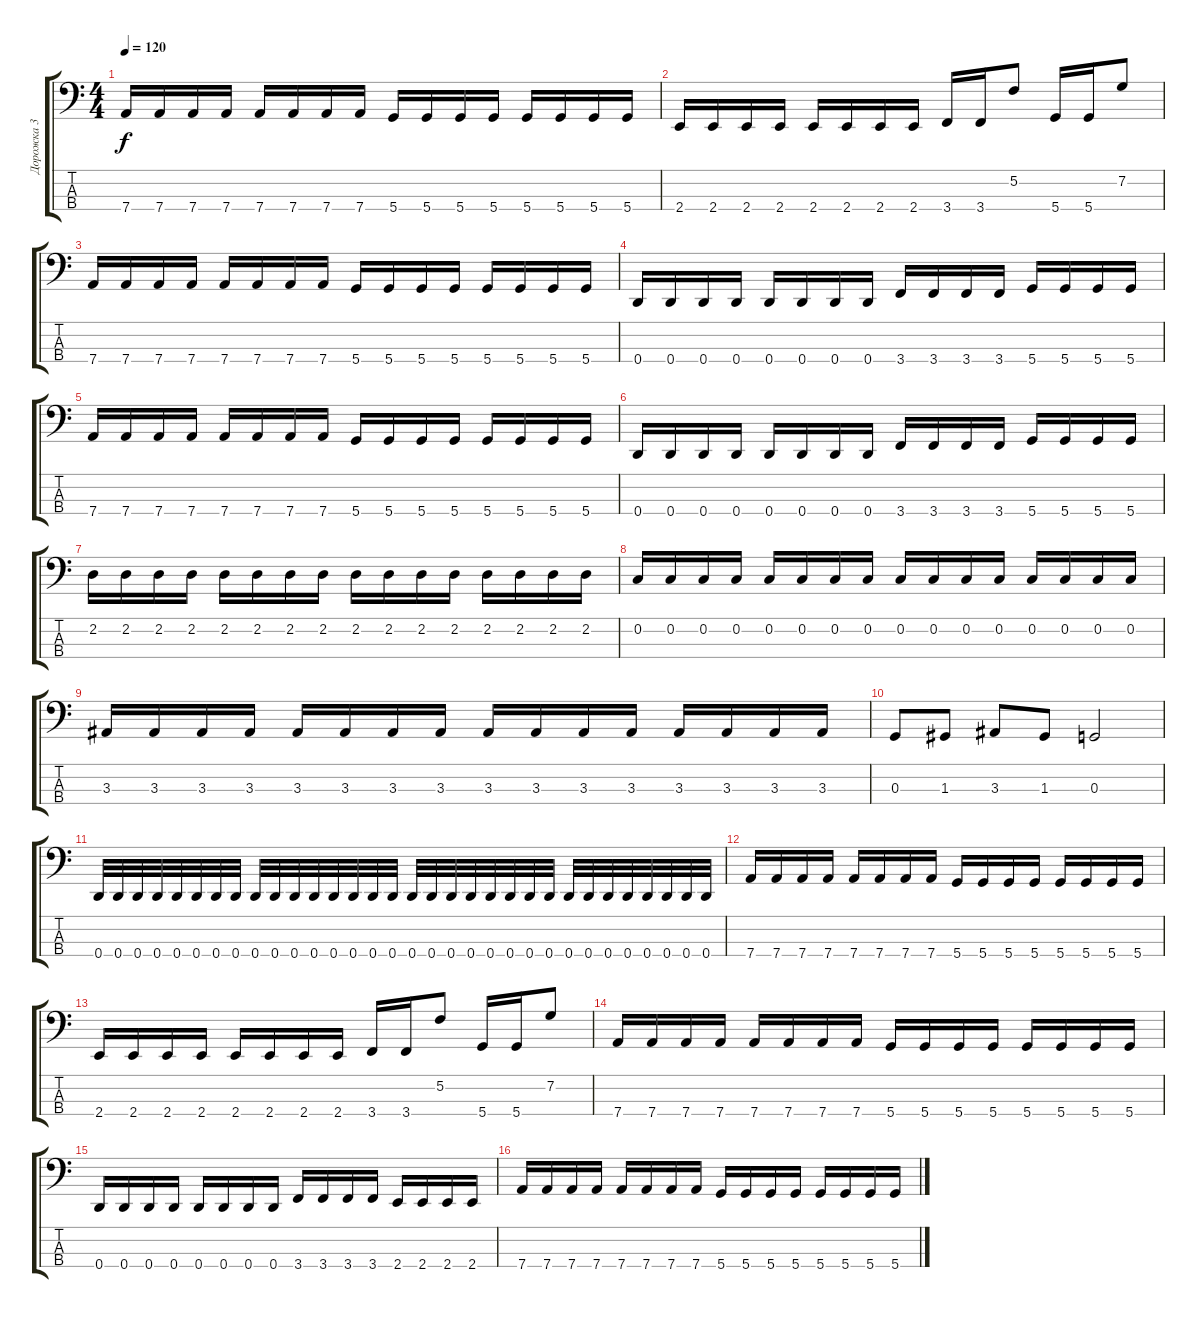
\track ("Дорожка 3" "Дорожка 3") {instrument electricbassfinger}
\staff {score tabs}
\tuning (F2 C2 G1 D1) {hide}
\ts (4 4)
\tempo 120
\clef f4
\ks c
7.4.16{dy f} 7.4.16 7.4.16 7.4.16 7.4.16 7.4.16 7.4.16 7.4.16 5.4.16 5.4.16 5.4.16 5.4.16 5.4.16 5.4.16 5.4.16 5.4.16 |
2.4.16 2.4.16 2.4.16 2.4.16 2.4.16 2.4.16 2.4.16 2.4.16 3.4.16 3.4.16 5.2.8 5.4.16 5.4.16 7.2.8 |
7.4.16 7.4.16 7.4.16 7.4.16 7.4.16 7.4.16 7.4.16 7.4.16 5.4.16 5.4.16 5.4.16 5.4.16 5.4.16 5.4.16 5.4.16 5.4.16 |
0.4.16 0.4.16 0.4.16 0.4.16 0.4.16 0.4.16 0.4.16 0.4.16 3.4.16 3.4.16 3.4.16 3.4.16 5.4.16 5.4.16 5.4.16 5.4.16 |
7.4.16 7.4.16 7.4.16 7.4.16 7.4.16 7.4.16 7.4.16 7.4.16 5.4.16 5.4.16 5.4.16 5.4.16 5.4.16 5.4.16 5.4.16 5.4.16 |
0.4.16 0.4.16 0.4.16 0.4.16 0.4.16 0.4.16 0.4.16 0.4.16 3.4.16 3.4.16 3.4.16 3.4.16 5.4.16 5.4.16 5.4.16 5.4.16 |
2.2.16 2.2.16 2.2.16 2.2.16 2.2.16 2.2.16 2.2.16 2.2.16 2.2.16 2.2.16 2.2.16 2.2.16 2.2.16 2.2.16 2.2.16 2.2.16 |
0.2.16 0.2.16 0.2.16 0.2.16 0.2.16 0.2.16 0.2.16 0.2.16 0.2.16 0.2.16 0.2.16 0.2.16 0.2.16 0.2.16 0.2.16 0.2.16 |
3.3.16 3.3.16 3.3.16 3.3.16 3.3.16 3.3.16 3.3.16 3.3.16 3.3.16 3.3.16 3.3.16 3.3.16 3.3.16 3.3.16 3.3.16 3.3.16 |
0.3.8 1.3.8 3.3.8 1.3.8 0.3.2 |
0.4.32 0.4.32 0.4.32 0.4.32 0.4.32 0.4.32 0.4.32 0.4.32 0.4.32 0.4.32 0.4.32 0.4.32 0.4.32 0.4.32 0.4.32 0.4.32 0.4.32 0.4.32 0.4.32 0.4.32 0.4.32 0.4.32 0.4.32 0.4.32 0.4.32 0.4.32 0.4.32 0.4.32 0.4.32 0.4.32 0.4.32 0.4.32 |
7.4.16 7.4.16 7.4.16 7.4.16 7.4.16 7.4.16 7.4.16 7.4.16 5.4.16 5.4.16 5.4.16 5.4.16 5.4.16 5.4.16 5.4.16 5.4.16 |
2.4.16 2.4.16 2.4.16 2.4.16 2.4.16 2.4.16 2.4.16 2.4.16 3.4.16 3.4.16 5.2.8 5.4.16 5.4.16 7.2.8 |
7.4.16 7.4.16 7.4.16 7.4.16 7.4.16 7.4.16 7.4.16 7.4.16 5.4.16 5.4.16 5.4.16 5.4.16 5.4.16 5.4.16 5.4.16 5.4.16 |
0.4.16 0.4.16 0.4.16 0.4.16 0.4.16 0.4.16 0.4.16 0.4.16 3.4.16 3.4.16 3.4.16 3.4.16 2.4.16 2.4.16 2.4.16 2.4.16 |
7.4.16 7.4.16 7.4.16 7.4.16 7.4.16 7.4.16 7.4.16 7.4.16 5.4.16 5.4.16 5.4.16 5.4.16 5.4.16 5.4.16 5.4.16 5.4.16
